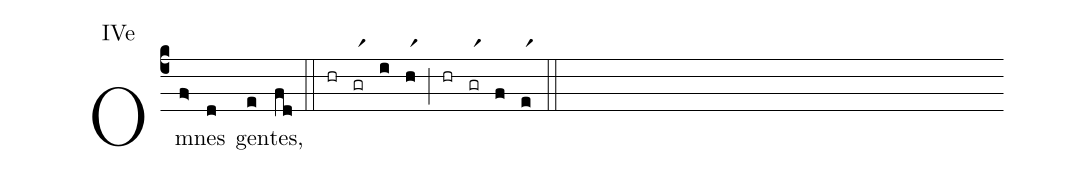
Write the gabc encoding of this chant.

annotation: IVe;
%%
(c4)Om(f>)nes(d) gen(e)tes,(fd) (::) (hr)(grr1)(i)(hr1)(;)(hr)(grr1)(f)(er1)(::)
